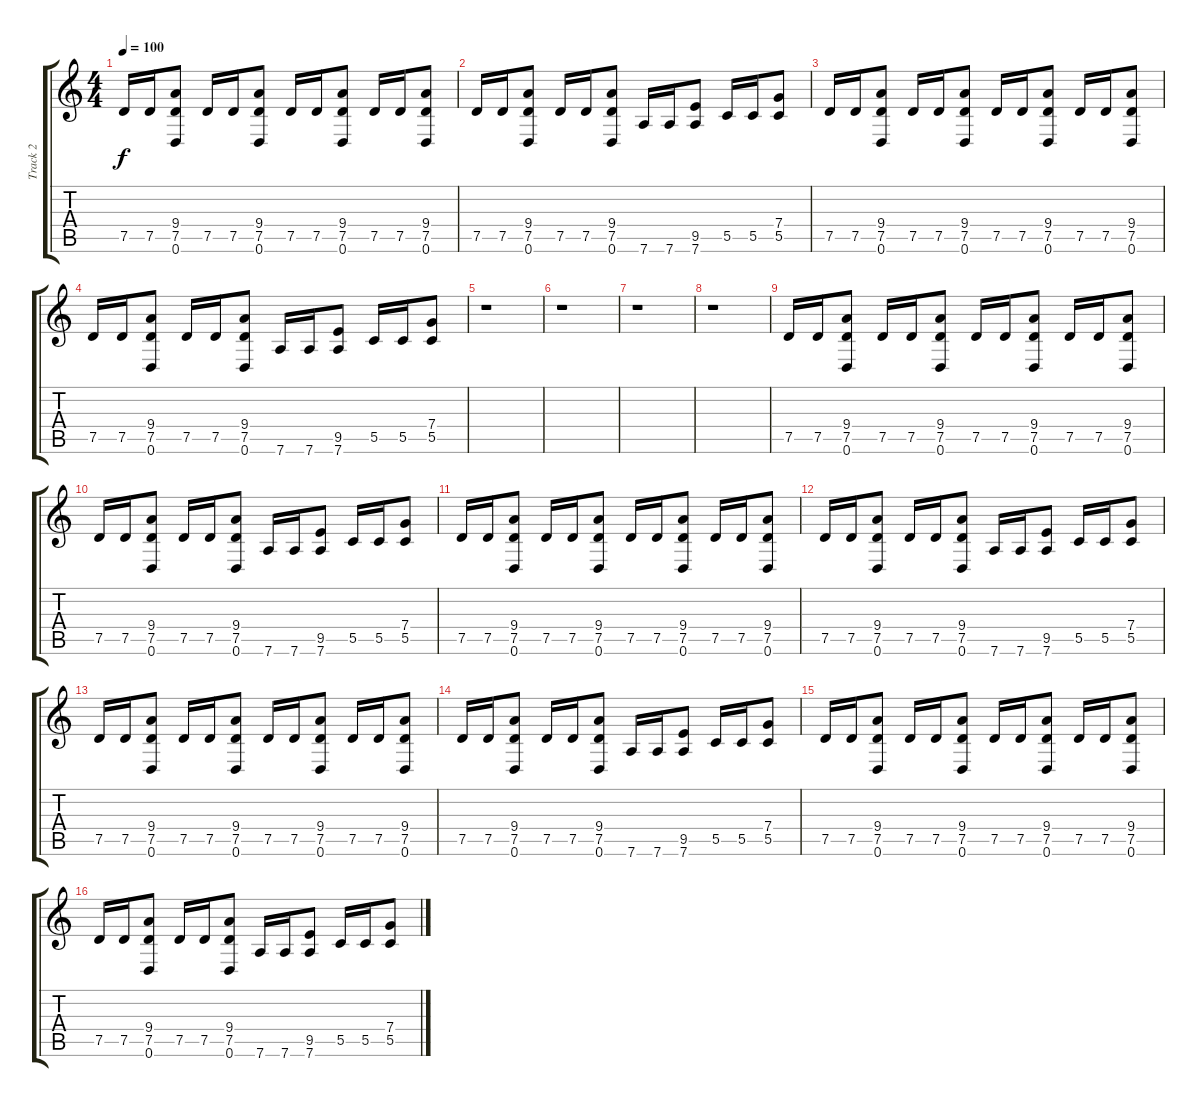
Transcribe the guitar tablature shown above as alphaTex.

\track ("Track 2" "Track 2") {instrument distortionguitar}
\staff {score tabs}
\tuning (D4 A3 F3 C3 G2 D2) {hide}
\ts (4 4)
\tempo 100
\clef g2
\ks c
7.5.16{dy f} 7.5.16 (9.4 7.5 0.6).8 7.5.16 7.5.16 (9.4 7.5 0.6).8 7.5.16 7.5.16 (9.4 7.5 0.6).8 7.5.16 7.5.16 (9.4 7.5 0.6).8 |
7.5.16 7.5.16 (9.4 7.5 0.6).8 7.5.16 7.5.16 (9.4 7.5 0.6).8 7.6.16 7.6.16 (9.5 7.6).8 5.5.16 5.5.16 (7.4 5.5).8 |
7.5.16 7.5.16 (9.4 7.5 0.6).8 7.5.16 7.5.16 (9.4 7.5 0.6).8 7.5.16 7.5.16 (9.4 7.5 0.6).8 7.5.16 7.5.16 (9.4 7.5 0.6).8 |
7.5.16 7.5.16 (9.4 7.5 0.6).8 7.5.16 7.5.16 (9.4 7.5 0.6).8 7.6.16 7.6.16 (9.5 7.6).8 5.5.16 5.5.16 (7.4 5.5).8 |
r.1 |
r.1 |
r.1 |
r.1 |
7.5.16 7.5.16 (9.4 7.5 0.6).8 7.5.16 7.5.16 (9.4 7.5 0.6).8 7.5.16 7.5.16 (9.4 7.5 0.6).8 7.5.16 7.5.16 (9.4 7.5 0.6).8 |
7.5.16 7.5.16 (9.4 7.5 0.6).8 7.5.16 7.5.16 (9.4 7.5 0.6).8 7.6.16 7.6.16 (9.5 7.6).8 5.5.16 5.5.16 (7.4 5.5).8 |
7.5.16 7.5.16 (9.4 7.5 0.6).8 7.5.16 7.5.16 (9.4 7.5 0.6).8 7.5.16 7.5.16 (9.4 7.5 0.6).8 7.5.16 7.5.16 (9.4 7.5 0.6).8 |
7.5.16 7.5.16 (9.4 7.5 0.6).8 7.5.16 7.5.16 (9.4 7.5 0.6).8 7.6.16 7.6.16 (9.5 7.6).8 5.5.16 5.5.16 (7.4 5.5).8 |
7.5.16 7.5.16 (9.4 7.5 0.6).8 7.5.16 7.5.16 (9.4 7.5 0.6).8 7.5.16 7.5.16 (9.4 7.5 0.6).8 7.5.16 7.5.16 (9.4 7.5 0.6).8 |
7.5.16 7.5.16 (9.4 7.5 0.6).8 7.5.16 7.5.16 (9.4 7.5 0.6).8 7.6.16 7.6.16 (9.5 7.6).8 5.5.16 5.5.16 (7.4 5.5).8 |
7.5.16 7.5.16 (9.4 7.5 0.6).8 7.5.16 7.5.16 (9.4 7.5 0.6).8 7.5.16 7.5.16 (9.4 7.5 0.6).8 7.5.16 7.5.16 (9.4 7.5 0.6).8 |
7.5.16 7.5.16 (9.4 7.5 0.6).8 7.5.16 7.5.16 (9.4 7.5 0.6).8 7.6.16 7.6.16 (9.5 7.6).8 5.5.16 5.5.16 (7.4 5.5).8
